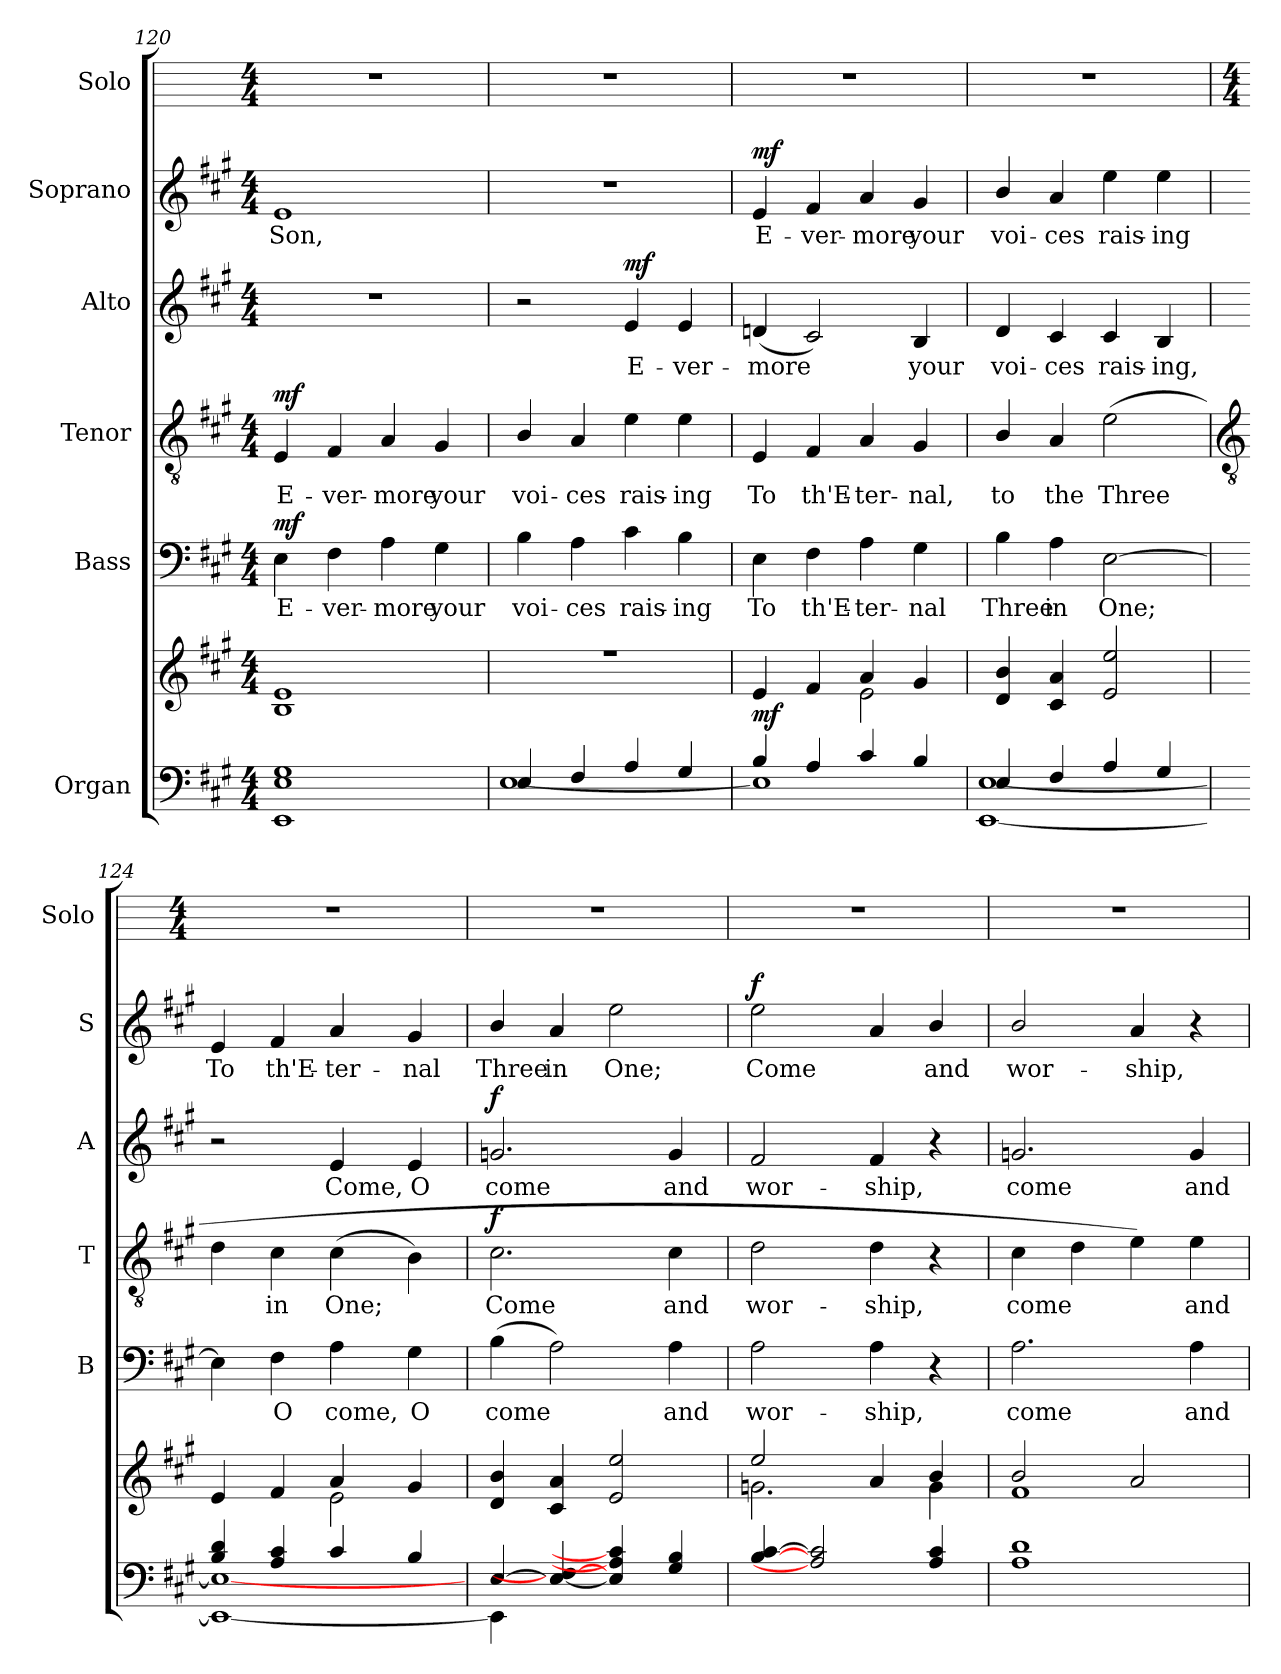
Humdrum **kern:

**kern	**kern	**dynam	**kern	**text	**dynam	**kern	**text	**dynam	**kern	**text	**dynam	**kern	**text	**dynam	**kern
*part6	*part6	*part6	*part5	*part5	*part5	*part4	*part4	*part4	*part3	*part3	*part3	*part2	*part2	*part2	*part1
*staff7	*staff6	*staff6/7	*staff5	*staff5	*staff5	*staff4	*staff4	*staff4	*staff3	*staff3	*staff3	*staff2	*staff2	*staff2	*staff1
*I"Organ	*	*	*I"Bass	*	*	*I"Tenor	*	*	*I"Alto	*	*	*I"Soprano	*	*	*I"Solo
*	*	*	*I'B	*	*	*I'T	*	*	*I'A	*	*	*I'S	*	*	*I'Solo
*clefF4	*clefG2	*	*clefF4	*	*	*clefGv2	*	*	*clefG2	*	*	*clefG2	*	*	*
*k[f#c#g#]	*k[f#c#g#]	*	*k[f#c#g#]	*	*	*k[f#c#g#]	*	*	*k[f#c#g#]	*	*	*k[f#c#g#]	*	*	*
*A:	*A:	*	*A:	*	*	*A:	*	*	*A:	*	*	*A:	*	*	*
*M4/4	*M4/4	*	*M4/4	*	*	*M4/4	*	*	*M4/4	*	*	*M4/4	*	*	*M4/4
=120	=120	=120	=120	=120	=120	=120	=120	=120	=120	=120	=120	=120	=120	=120	=120
*^	*^	*	*	*	*	*	*	*	*	*	*	*	*	*	*
!	!	!	!	!	!	!LO:LY:b	!LO:DY:b	!	!LO:LY:b	!LO:DY:b	!	!	!	!	!LO:LY:b	!	!
1E/ 1G#/	1EE\	1B/ 1e/	1ryy	.	4E	E-	mf	4E	E-	mf	1r	.	.	1e	Son,	.	1r
!	!	!	!	!	!	!LO:LY:b	!	!	!LO:LY:b	!	!	!	!	!	!	!	!
.	.	.	.	.	4F#	-ver-	.	4F#	-ver-	.	.	.	.	.	.	.	.
!	!	!	!	!	!	!LO:LY:b	!	!	!LO:LY:b	!	!	!	!	!	!	!	!
.	.	.	.	.	4A	-more	.	4A	-more	.	.	.	.	.	.	.	.
!	!	!	!	!	!	!LO:LY:b	!	!	!LO:LY:b	!	!	!	!	!	!	!	!
.	.	.	.	.	4G#	your	.	4G#	your	.	.	.	.	.	.	.	.
=121	=121	=121	=121	=121	=121	=121	=121	=121	=121	=121	=121	=121	=121	=121	=121	=121	=121
!	!	!	!	!LO:DY:b=2	!	!LO:LY:b	!	!	!LO:LY:b	!	!	!	!	!	!	!	!
!	!	!	!	!LO:DY:n=1:a=2	!	!	!	!	!	!	!	!	!	!	!	!	!
4E/	[1E\	1r	1ryy	mf mf	4B	voi-	.	4B/	voi-	.	2r	.	.	1r	.	.	1r
!	!	!	!	!	!	!LO:LY:b	!	!	!LO:LY:b	!	!	!	!	!	!	!	!
4F#/	.	.	.	.	4A	-ces	.	4A	-ces	.	.	.	.	.	.	.	.
!	!	!	!	!	!	!LO:LY:b	!	!	!LO:LY:b	!	!	!LO:LY:b	!LO:DY:b	!	!	!	!
4A/	.	.	.	.	4c#	rais-	.	4e	rais-	.	4e	E-	mf	.	.	.	.
!	!	!	!	!	!	!LO:LY:b	!	!	!LO:LY:b	!	!	!LO:LY:b	!	!	!	!	!
4G#/	.	.	.	.	4B	-ing	.	4e	-ing	.	4e	-ver-	.	.	.	.	.
=122	=122	=122	=122	=122	=122	=122	=122	=122	=122	=122	=122	=122	=122	=122	=122	=122	=122
!	!	!	!	!LO:DY:b	!	!LO:LY:b	!	!	!LO:LY:b	!	!	!LO:LY:b	!	!	!LO:LY:b	!LO:DY:b	!
4B/	1E\]	4e/	2ryy	mf	4E	To	.	4E	To	.	(<4dn	-more	.	4e	E-	mf	1r
!	!	!	!	!	!	!LO:LY:b	!	!	!LO:LY:b	!	!	!	!	!	!LO:LY:b	!	!
4A/	.	4f#/	.	.	4F#	th'E-	.	4F#	th'E-	.	2c#)	.	.	4f#	-ver-	.	.
!	!	!	!	!	!	!LO:LY:b	!	!	!LO:LY:b	!	!	!	!	!	!LO:LY:b	!	!
4c#/	.	4a/	2e\	.	4A	-ter-	.	4A	-ter-	.	.	.	.	4a	-more	.	.
!	!	!	!	!	!	!LO:LY:b	!	!	!LO:LY:b	!	!	!LO:LY:b	!	!	!LO:LY:b	!	!
4B/	.	4g#/	.	.	4G#	-nal	.	4G#	-nal,	.	4B	your	.	4g#	your	.	.
=123	=123	=123	=123	=123	=123	=123	=123	=123	=123	=123	=123	=123	=123	=123	=123	=123	=123
!	!	!	!	!	!	!LO:LY:b	!	!	!LO:LY:b	!	!	!LO:LY:b	!	!	!LO:LY:b	!	!
4E/	[1EE\ [1E\	4d/ 4b/	1ryy	.	4B	Three	.	4B/	to	.	4d	voi-	.	4b/	voi-	.	1r
!	!	!	!	!	!	!LO:LY:b	!	!	!LO:LY:b	!	!	!LO:LY:b	!	!	!LO:LY:b	!	!
4F#/	.	4c#/ 4a/	.	.	4A	in	.	4A	the	.	4c#	-ces	.	4a	-ces	.	.
!	!	!	!	!	!	!LO:LY:b	!	!	!LO:LY:b	!	!	!LO:LY:b	!	!	!LO:LY:b	!	!
4A/	.	2e/ 2ee/	.	.	[2E	One;	.	(>2e	Three	.	4c#	rais-	.	4ee	rais-	.	.
!	!	!	!	!	!	!	!	!	!	!	!	!LO:LY:b	!	!	!LO:LY:b	!	!
4G#/	.	.	.	.	.	.	.	.	.	.	4B	-ing,	.	4ee	-ing	.	.
!!LO:LB:g=z
=124	=124	=124	=124	=124	=124	=124	=124	=124	=124	=124	=124	=124	=124	=124	=124	=124	=124
*	*	*	*	*	*	*	*	*clefGv2	*	*	*	*	*	*	*	*	*
*	*	*	*	*	*	*	*	*	*	*	*	*	*	*	*	*	*M4/4
!	!	!	!	!	!	!	!	!	!	!	!	!	!	!	!LO:LY:b	!	!
4B/ 4d/	1EE\_ 1E\_	4e/	2ryy	.	4E]	.	.	4d	.	.	2r	.	.	4e	To	.	1r
!	!	!	!	!	!	!LO:LY:b	!	!	!LO:LY:b	!	!	!	!	!	!LO:LY:b	!	!
4A/ 4c#/	.	4f#/	.	.	4F#	O	.	4c#	in	.	.	.	.	4f#	th'E-	.	.
!	!	!	!	!	!	!LO:LY:b	!	!	!LO:LY:b	!	!	!LO:LY:b	!	!	!LO:LY:b	!	!
4c#/	.	4a/	2e\	.	4A	come,	.	(>4c#	One;	.	4e	Come,	.	4a	-ter-	.	.
!	!	!	!	!	!	!LO:LY:b	!	!	!	!	!	!LO:LY:b	!	!	!LO:LY:b	!	!
4B/	.	4g#/	.	.	4G#	O	.	4B)	.	.	4e	O	.	4g#	-nal	.	.
!!LO:LB:g=z
=125	=125	=125	=125	=125	=125	=125	=125	=125	=125	=125	=125	=125	=125	=125	=125	=125	=125
!	!	!	!	!	!	!LO:LY:b	!	!	!LO:LY:b	!LO:DY:b	!	!LO:LY:b	!LO:DY:b	!	!LO:LY:b	!	!
[4E/	4EE\]	4d/ 4b/	1ryy	.	(>4B	come	.	2.c#	Come	f	2.gn	come	f	4b/	Three	.	1r
!	!	!	!	!	!	!	!	!	!	!	!	!	!	!	!LO:LY:b	!	!
4E/_ 4F#/_	2.ryy	4c#/ 4a/	.	.	2A)	.	.	.	.	.	.	.	.	4a	in	.	.
!	!	!	!	!	!	!	!	!	!	!	!	!	!	!	!LO:LY:b	!	!
4E/] 4A/] 4c#/]	.	2e/ 2ee/	.	.	.	.	.	.	.	.	.	.	.	2ee	One;	.	.
!	!	!	!	!	!	!LO:LY:b	!	!	!LO:LY:b	!	!	!LO:LY:b	!	!	!	!	!
4G#/ 4B/	.	.	.	.	4A	and	.	4c#	and	.	4g	and	.	.	.	.	.
=126	=126	=126	=126	=126	=126	=126	=126	=126	=126	=126	=126	=126	=126	=126	=126	=126	=126
!	!	!	!	!	!	!LO:LY:b	!	!	!LO:LY:b	!	!	!LO:LY:b	!	!	!LO:LY:b	!LO:DY:b	!
[4B/ [4c#/	1ryy	2ee/	2.gn\	.	2A	wor-	.	2d	wor-	.	2f#	wor-	.	2ee	Come	f	1r
2A/] 2c#/]	.	.	.	.	.	.	.	.	.	.	.	.	.	.	.	.	.
!	!	!	!	!	!	!LO:LY:b	!	!	!LO:LY:b	!	!	!LO:LY:b	!	!	!	!	!
.	.	4a/	.	.	4A	-ship,	.	4d	-ship,	.	4f#	-ship,	.	4a	.	.	.
!	!	!	!	!	!	!	!	!	!	!	!	!	!	!	!LO:LY:b	!	!
4A/ 4c#/	.	4b/	4g\	.	4r	.	.	4r	.	.	4r	.	.	4b/	and	.	.
=127	=127	=127	=127	=127	=127	=127	=127	=127	=127	=127	=127	=127	=127	=127	=127	=127	=127
!	!	!	!	!	!	!LO:LY:b	!	!	!LO:LY:b	!	!	!LO:LY:b	!	!	!LO:LY:b	!	!
1A/ 1d/	1ryy	2b/	1f#\	.	2.A	come	.	4c#	come	.	2.gn	come	.	2b/	wor-	.	1r
.	.	.	.	.	.	.	.	4d	.	.	.	.	.	.	.	.	.
!	!	!	!	!	!	!	!	!	!	!	!	!	!	!	!LO:LY:b	!	!
.	.	2a/	.	.	.	.	.	4e)	.	.	.	.	.	4a	-ship,	.	.
!	!	!	!	!	!	!LO:LY:b	!	!	!LO:LY:b	!	!	!LO:LY:b	!	!	!	!	!
.	.	.	.	.	4A	and	.	4e	and	.	4g	and	.	4r	.	.	.
*v	*v	*	*	*	*	*	*	*	*	*	*	*	*	*	*	*	*
*	*v	*v	*	*	*	*	*	*	*	*	*	*	*	*	*	*
=	=	=	=	=	=	=	=	=	=	=	=	=	=	=	=
*-	*-	*-	*-	*-	*-	*-	*-	*-	*-	*-	*-	*-	*-	*-	*-
